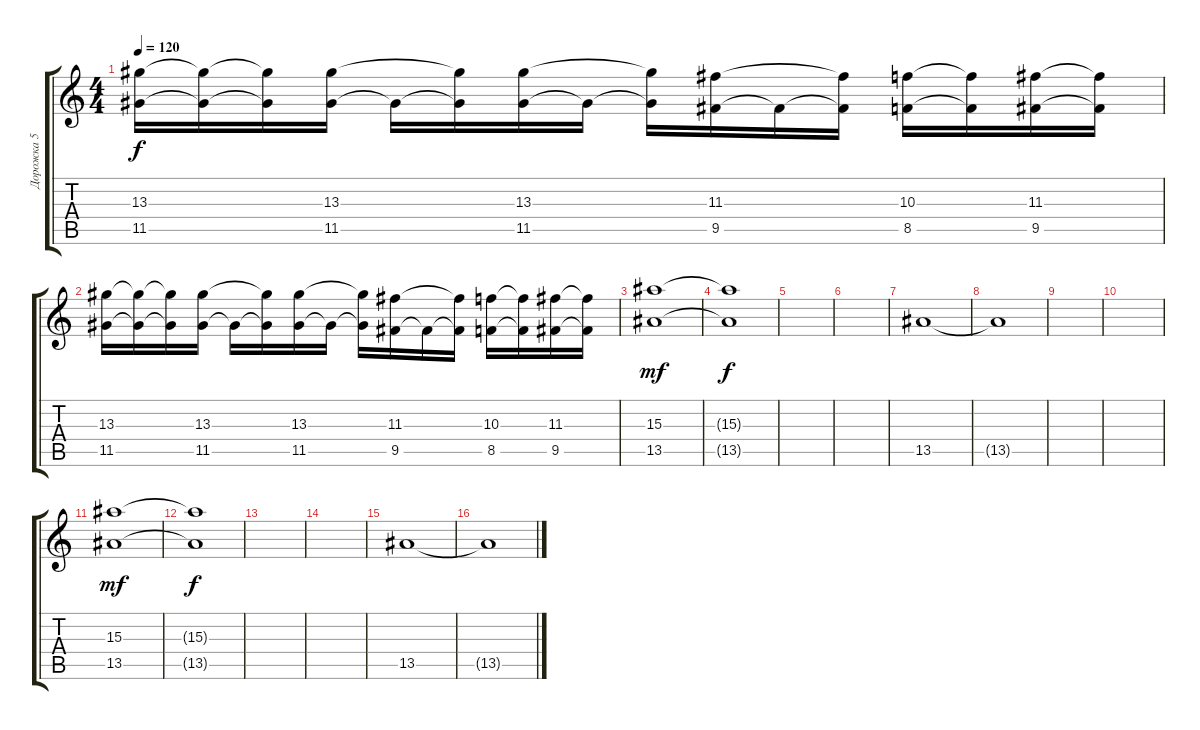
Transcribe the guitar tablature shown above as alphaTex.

\track ("Дорожка 5" "Дорожка 5") {instrument distortionguitar}
\staff {score tabs}
\tuning (E4 B3 G3 D3 A2 E2) {hide}
\ts (4 4)
\tempo 120
\clef g2
\ks c
(13.3 11.5).16{dy f} (13.3{t} 11.5{t}).16 (13.3{t} 11.5{t}).16 (13.3 11.5).16 11.5{t}.16 (13.3{t} 11.5{t}).16 (13.3 11.5).16 11.5{t}.16 (13.3{t} 11.5{t}).16 (11.3 9.5).16 9.5{t}.16 (11.3{t} 9.5{t}).16 (10.3 8.5).16 (10.3{t} 8.5{t}).16 (11.3 9.5).16 (11.3{t} 9.5{t}).16 |
(13.3 11.5).16 (13.3{t} 11.5{t}).16 (13.3{t} 11.5{t}).16 (13.3 11.5).16 11.5{t}.16 (13.3{t} 11.5{t}).16 (13.3 11.5).16 11.5{t}.16 (13.3{t} 11.5{t}).16 (11.3 9.5).16 9.5{t}.16 (11.3{t} 9.5{t}).16 (10.3 8.5).16 (10.3{t} 8.5{t}).16 (11.3 9.5).16 (11.3{t} 9.5{t}).16 |
(15.3 13.5).1{dy mf} |
(15.3{t} 13.5{t}).1{dy f} |
|
|
13.5.1 |
13.5{t}.1 |
|
|
(15.3 13.5).1{dy mf} |
(15.3{t} 13.5{t}).1{dy f} |
|
|
13.5.1 |
13.5{t}.1
